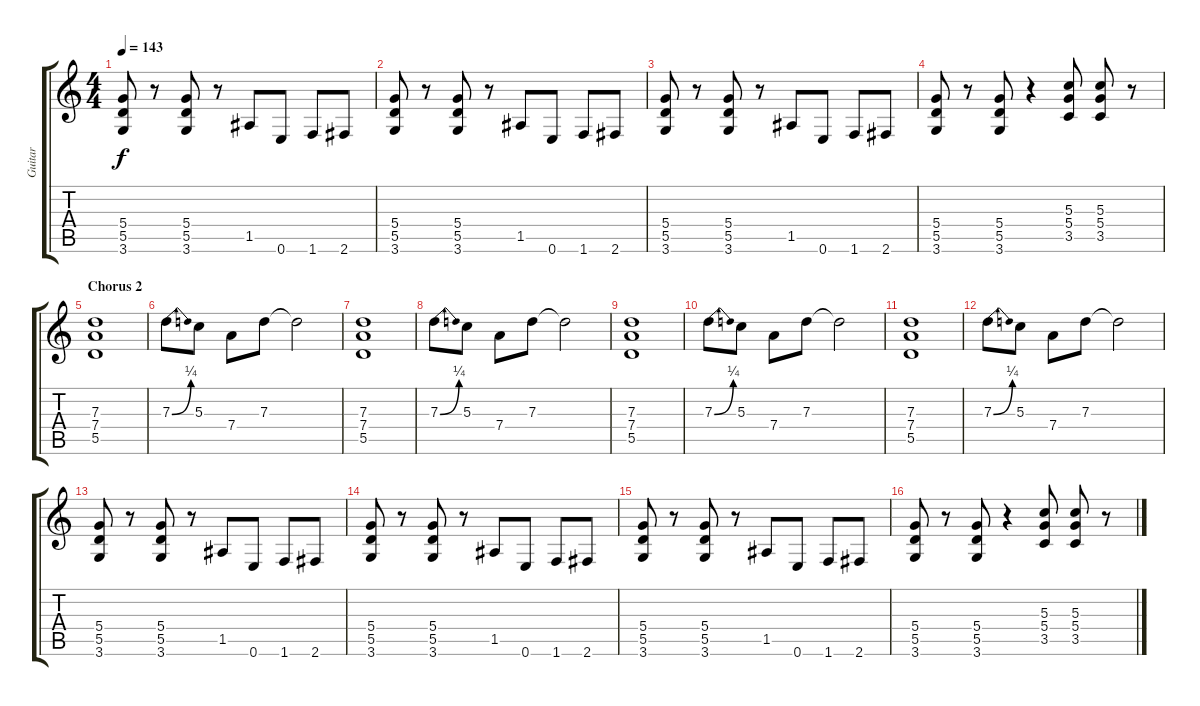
\track ("Guitar" "Guitar") {instrument overdrivenguitar}
\staff {score tabs}
\tuning (E4 B3 G3 D3 A2 E2) {hide}
\ts (4 4)
\tempo 143
\clef g2
\ks c
(5.4 5.5 3.6).8{dy f} r.8 (5.4 5.5 3.6).8 r.8 1.5.8 0.6.8 1.6.8 2.6.8 |
(5.4 5.5 3.6).8 r.8 (5.4 5.5 3.6).8 r.8 1.5.8 0.6.8 1.6.8 2.6.8 |
(5.4 5.5 3.6).8 r.8 (5.4 5.5 3.6).8 r.8 1.5.8 0.6.8 1.6.8 2.6.8 |
(5.4 5.5 3.6).8 r.8 (5.4 5.5 3.6).8 r.4 (5.3 5.4 3.5).8{instrument distortionguitar} (5.3 5.4 3.5).8 r.8 |
\section ("" "Chorus 2")
(7.3 7.4 5.5).1 |
7.3{be (bend 0 0 60 1)}.8 5.3.8 7.4.8 7.3.8 7.3{t}.2 |
(7.3 7.4 5.5).1 |
7.3{be (bend 0 0 60 1)}.8 5.3.8 7.4.8 7.3.8 7.3{t}.2 |
(7.3 7.4 5.5).1 |
7.3{be (bend 0 0 60 1)}.8 5.3.8 7.4.8 7.3.8 7.3{t}.2 |
(7.3 7.4 5.5).1 |
7.3{be (bend 0 0 60 1)}.8 5.3.8 7.4.8 7.3.8 7.3{t}.2 |
(5.4 5.5 3.6).8 r.8 (5.4 5.5 3.6).8 r.8 1.5.8 0.6.8 1.6.8 2.6.8 |
(5.4 5.5 3.6).8 r.8 (5.4 5.5 3.6).8 r.8 1.5.8 0.6.8 1.6.8 2.6.8 |
(5.4 5.5 3.6).8 r.8 (5.4 5.5 3.6).8 r.8 1.5.8 0.6.8 1.6.8 2.6.8 |
(5.4 5.5 3.6).8 r.8 (5.4 5.5 3.6).8 r.4 (5.3 5.4 3.5).8 (5.3 5.4 3.5).8 r.8
